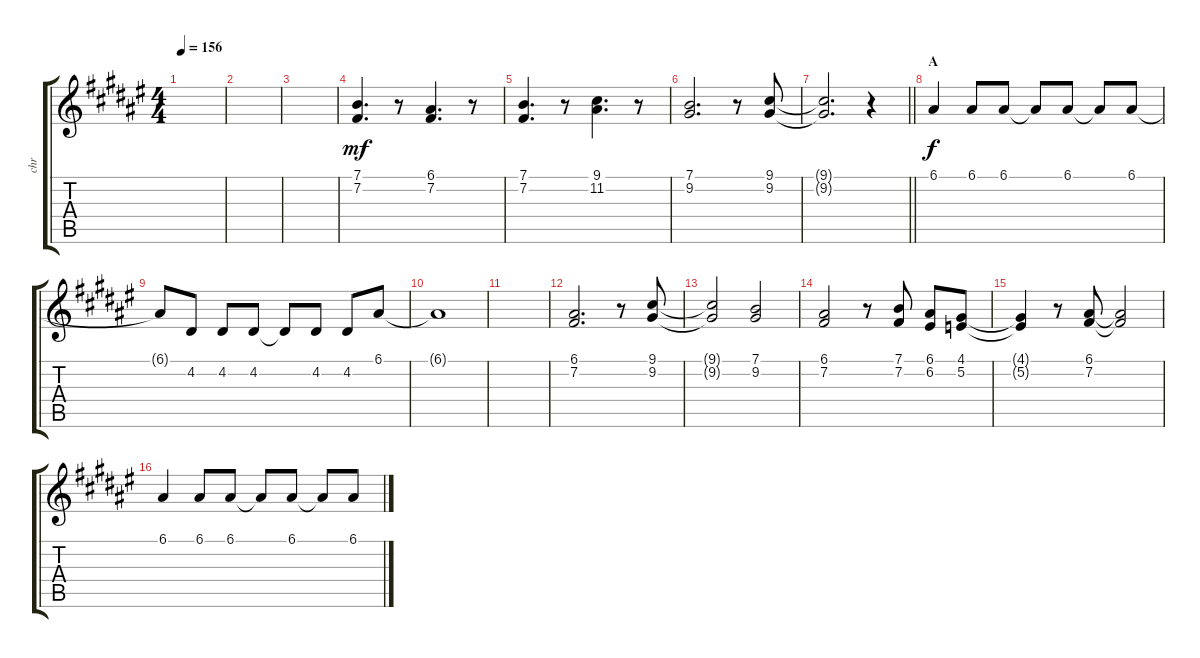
\track ("chr" "chr") {instrument choiraahs}
\staff {score tabs}
\tuning (E4 B3 G3 D3 A2 E2) {hide}
\ts (4 4)
\tempo 156
\clef g2
\ks f#
|
|
|
(7.1 7.2).4{d dy mf} r.8 (6.1 7.2).4{d} r.8 |
(7.1 7.2).4{d} r.8 (9.1 11.2).4{d} r.8 |
(7.1 9.2).2{d} r.8 (9.1 9.2).8 |
\barLineRight lightlight
(9.1{t} 9.2{t}).2{d} r.4 |
\section ("" "A")
6.1.4{dy f} 6.1.8 6.1.8 6.1{t}.8 6.1.8 6.1{t}.8 6.1.8 |
6.1{t}.8 4.2.8 4.2.8 4.2.8 4.2{t}.8 4.2.8 4.2.8 6.1.8 |
6.1{t}.1 |
|
(6.1 7.2).2{d} r.8 (9.1 9.2).8 |
(9.1{t} 9.2{t}).2 (7.1 9.2).2 |
(6.1 7.2).2 r.8 (7.1 7.2).8 (6.1 6.2).8 (4.1 5.2).8 |
(4.1{t} 5.2{t}).4 r.8 (6.1 7.2).8 (6.1{t} 7.2{t}).2 |
6.1.4 6.1.8 6.1.8 6.1{t}.8 6.1.8 6.1{t}.8 6.1.8
